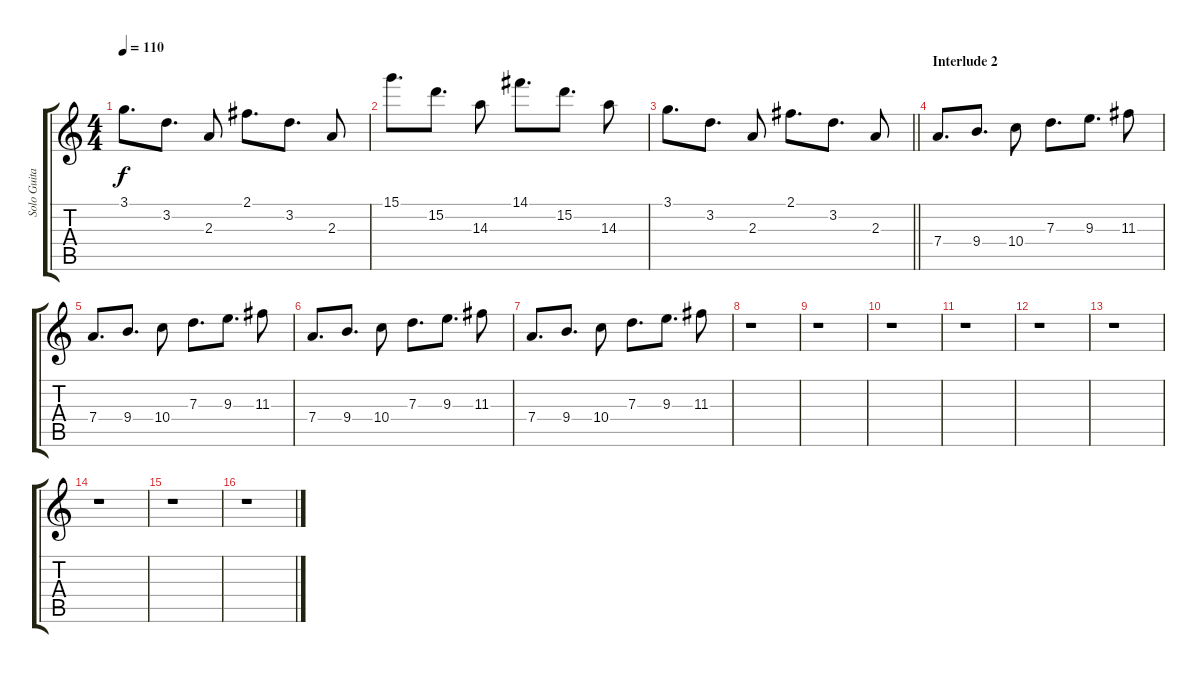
\track ("Solo Guitar" "Solo Guita") {instrument distortionguitar}
\staff {score tabs}
\tuning (E4 B3 G3 D3 A2 E2) {hide}
\ts (4 4)
\tempo 110
\clef g2
\ks c
3.1.8{d dy f} 3.2.8{d} 2.3.8 2.1.8{d} 3.2.8{d} 2.3.8 |
15.1.8{d} 15.2.8{d} 14.3.8 14.1.8{d} 15.2.8{d} 14.3.8 |
\barLineRight lightlight
3.1.8{d} 3.2.8{d} 2.3.8 2.1.8{d} 3.2.8{d} 2.3.8 |
\section ("" "Interlude 2")
7.4.8{d} 9.4.8{d} 10.4.8 7.3.8{d} 9.3.8{d} 11.3.8 |
7.4.8{d} 9.4.8{d} 10.4.8 7.3.8{d} 9.3.8{d} 11.3.8 |
7.4.8{d} 9.4.8{d} 10.4.8 7.3.8{d} 9.3.8{d} 11.3.8 |
7.4.8{d} 9.4.8{d} 10.4.8 7.3.8{d} 9.3.8{d} 11.3.8 |
r.1 |
r.1 |
r.1 |
r.1 |
r.1 |
r.1 |
r.1 |
r.1 |
r.1
